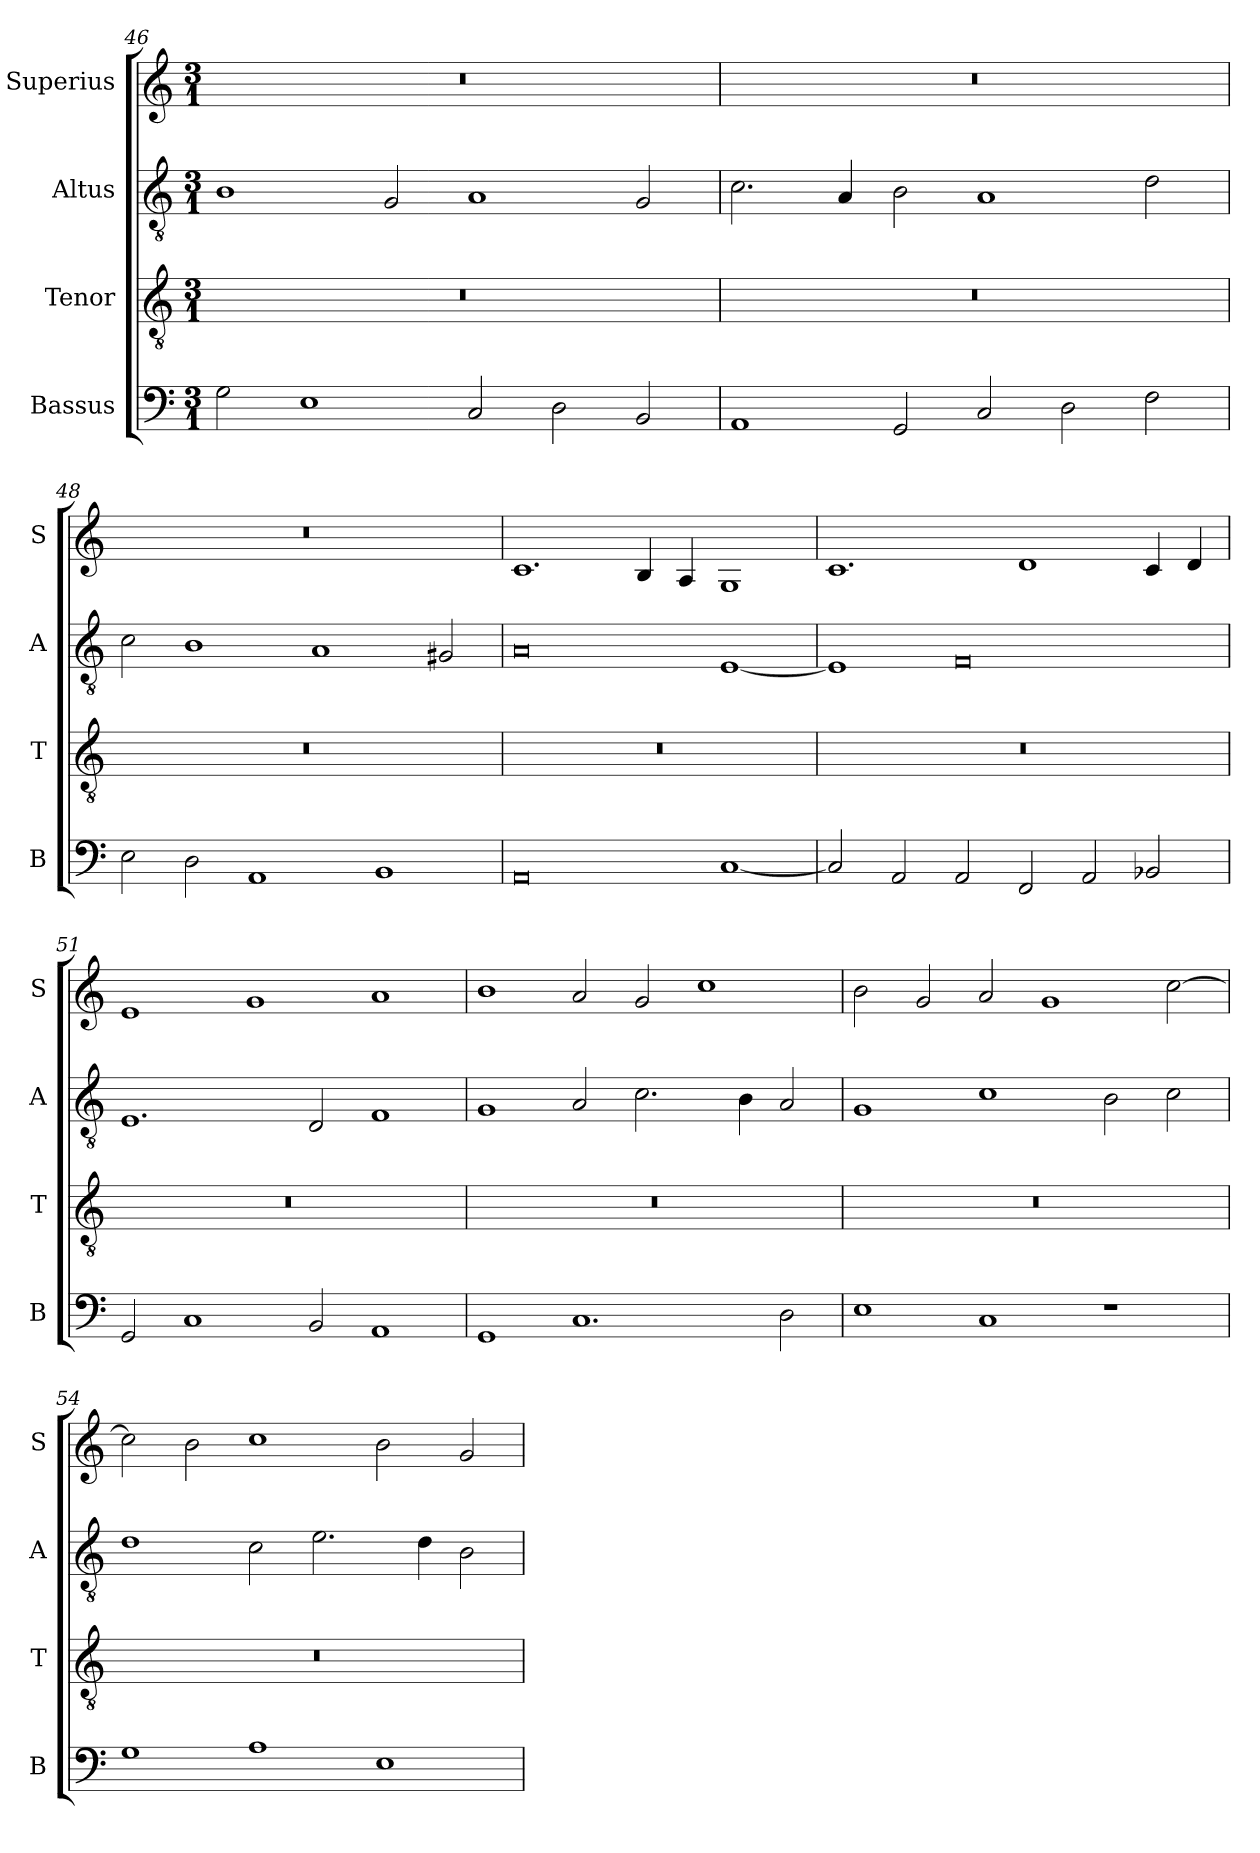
**kern	**kern	**kern	**kern
*part4	*part3	*part2	*part1
*staff4	*staff3	*staff2	*staff1
*I"Bassus	*I"Tenor	*I"Altus	*I"Superius
*I'B	*I'T	*I'A	*I'S
*clefF4	*clefGv2	*clefGv2	*clefG2
*k[]	*k[]	*k[]	*k[]
*M3/1	*M3/1	*M3/1	*M3/1
=46	=46	=46	=46
2G\	0.r	1B	0.r
1E	.	.	.
.	.	2G/	.
2C/	.	1A	.
2D\	.	.	.
2BB/	.	2G/	.
=47	=47	=47	=47
1AA	0.r	2.c\	0.r
.	.	4A/	.
2GG/	.	2B\	.
2C/	.	1A	.
2D\	.	.	.
2F\	.	2d\	.
=48	=48	=48	=48
2E\	0.r	2c\	0.r
2D\	.	1B	.
1AA	.	.	.
.	.	1A	.
1BB	.	.	.
.	.	2G#X/	.
=49	=49	=49	=49
0AA	0.r	0A	1.c
.	.	.	4B/
.	.	.	4A/
[1C	.	[1E	1G
=50	=50	=50	=50
2C/]	0.r	1E]	1.c
2AA/	.	.	.
2AA/	.	0F	.
2FF/	.	.	1d
2AA/	.	.	.
2BB-X/	.	.	4c/
.	.	.	4d/
=51	=51	=51	=51
2GG/	0.r	1.E	1e
1C	.	.	.
.	.	.	1g
2BB/	.	2D/	.
1AA	.	1F	1a
=52	=52	=52	=52
1GG	0.r	1G	1b
1.C	.	2A/	2a/
.	.	2.c\	2g/
.	.	.	1cc
.	.	4B\	.
2D\	.	2A/	.
=53	=53	=53	=53
1E	0.r	1G	2b\
.	.	.	2g/
1C	.	1c	2a/
.	.	.	1g
1r	.	2B\	.
.	.	2c\	[2cc\
=54	=54	=54	=54
1G	0.r	1d	2cc\]
.	.	.	2b\
1A	.	2c\	1cc
.	.	2.e\	.
1E	.	.	2b\
.	.	4d\	.
.	.	2B\	2g/
=	=	=	=
*-	*-	*-	*-
